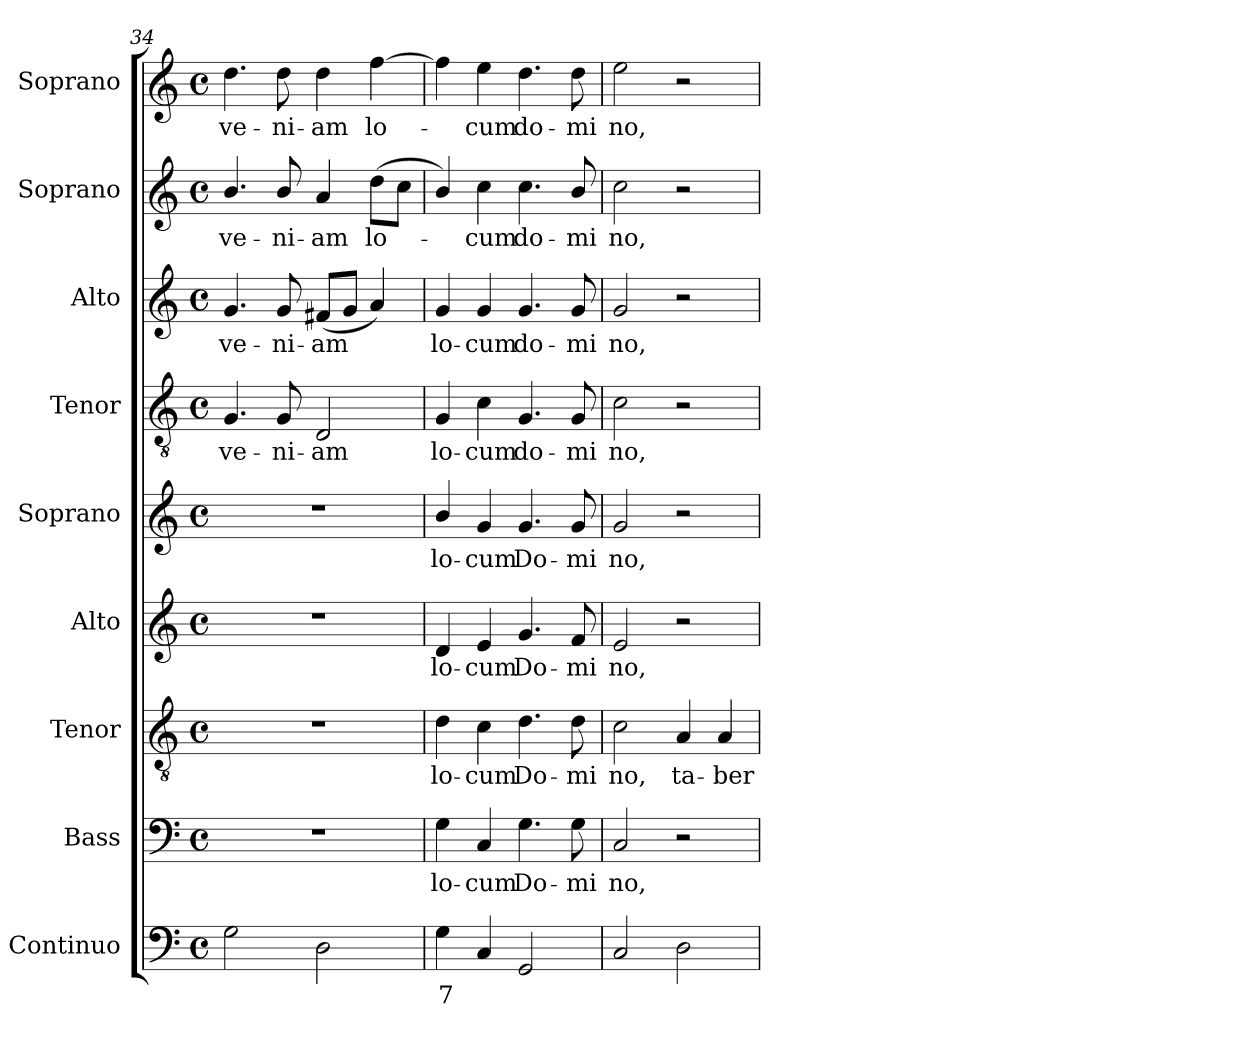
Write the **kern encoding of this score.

**kern	**text	**kern	**text	**kern	**text	**kern	**text	**kern	**text	**kern	**text	**kern	**text	**kern	**text	**kern	**text
*part9	*part9	*part8	*part8	*part7	*part7	*part6	*part6	*part5	*part5	*part4	*part4	*part3	*part3	*part2	*part2	*part1	*part1
*staff9	*staff9	*staff8	*staff8	*staff7	*staff7	*staff6	*staff6	*staff5	*staff5	*staff4	*staff4	*staff3	*staff3	*staff2	*staff2	*staff1	*staff1
*I"Continuo	*	*I"Bass	*	*I"Tenor	*	*I"Alto	*	*I"Soprano	*	*I"Tenor	*	*I"Alto	*	*I"Soprano	*	*I"Soprano	*
*I'Cont.	*	*I'B.	*	*I'T.	*	*I'A.	*	*I'S.	*	*I'T.	*	*I'A.	*	*I'S.	*	*I'S.	*
!!LO:LB:g=z
*clefF4	*	*clefF4	*	*clefGv2	*	*clefG2	*	*clefG2	*	*clefGv2	*	*clefG2	*	*clefG2	*	*clefG2	*
*	*	*	*	*ITrd7c12	*	*	*	*	*	*ITrd7c12	*	*	*	*	*	*	*
*k[]	*	*k[]	*	*k[]	*	*k[]	*	*k[]	*	*k[]	*	*k[]	*	*k[]	*	*k[]	*
*C:	*	*C:	*	*C:	*	*C:	*	*C:	*	*C:	*	*C:	*	*C:	*	*C:	*
*M4/4	*	*M4/4	*	*M4/4	*	*M4/4	*	*M4/4	*	*M4/4	*	*M4/4	*	*M4/4	*	*M4/4	*
*met(c)	*	*met(c)	*	*met(c)	*	*met(c)	*	*met(c)	*	*met(c)	*	*met(c)	*	*met(c)	*	*met(c)	*
=34	=34	=34	=34	=34	=34	=34	=34	=34	=34	=34	=34	=34	=34	=34	=34	=34	=34
!	!	!	!	!	!	!	!	!	!	!	!LO:LY:b:color=#000000	!	!	!	!	!	!
!	!	!	!	!	!	!	!	!	!	!	!	!	!LO:LY:b:color=#000000	!	!	!	!
!	!	!	!	!	!	!	!	!	!	!	!	!	!	!	!LO:LY:b:color=#000000	!	!
!	!	!	!	!	!	!	!	!	!	!	!	!	!	!	!	!	!LO:LY:b:color=#000000
2Gi\	.	1r	.	1r	.	1r	.	1r	.	4.GGi/	-ve-	4.gi/	-ve-	4.bi/	-ve-	4.ddi\	-ve-
!	!	!	!	!	!	!	!	!	!	!	!LO:LY:b:color=#000000	!	!	!	!	!	!
!	!	!	!	!	!	!	!	!	!	!	!	!	!LO:LY:b:color=#000000	!	!	!	!
!	!	!	!	!	!	!	!	!	!	!	!	!	!	!	!LO:LY:b:color=#000000	!	!
!	!	!	!	!	!	!	!	!	!	!	!	!	!	!	!	!	!LO:LY:b:color=#000000
.	.	.	.	.	.	.	.	.	.	8GGi/	-ni-	8gi/	-ni-	8bi/	-ni-	8ddi\	-ni-
!	!	!	!	!	!	!	!	!	!	!	!LO:LY:b:color=#000000	!	!	!	!	!	!
!	!	!	!	!	!	!	!	!	!	!	!	!	!LO:LY:b:color=#000000	!	!	!	!
!	!	!	!	!	!	!	!	!	!	!	!	!	!	!	!LO:LY:b:color=#000000	!	!
!	!	!	!	!	!	!	!	!	!	!	!	!	!	!	!	!	!LO:LY:b:color=#000000
2Di\	.	.	.	.	.	.	.	.	.	2DDi/	-am	(8f#Xi/L	-am	4ai/	-am	4ddi\	-am
.	.	.	.	.	.	.	.	.	.	.	.	8gi/J	.	.	.	.	.
!	!	!	!	!	!	!	!	!	!	!	!	!	!	!	!LO:LY:b:color=#000000	!	!
!	!	!	!	!	!	!	!	!	!	!	!	!	!	!	!	!	!LO:LY:b:color=#000000
.	.	.	.	.	.	.	.	.	.	.	.	4ai/)	.	(8ddi\L	lo-	[4ffi\	lo-
.	.	.	.	.	.	.	.	.	.	.	.	.	.	8cci\J	.	.	.
=35	=35	=35	=35	=35	=35	=35	=35	=35	=35	=35	=35	=35	=35	=35	=35	=35	=35
!	!LO:LY:b:color=#000000	!	!	!	!	!	!	!	!	!	!	!	!	!	!	!	!
!	!	!	!LO:LY:b:color=#000000	!	!	!	!	!	!	!	!	!	!	!	!	!	!
!	!	!	!	!	!LO:LY:b:color=#000000	!	!	!	!	!	!	!	!	!	!	!	!
!	!	!	!	!	!	!	!LO:LY:b:color=#000000	!	!	!	!	!	!	!	!	!	!
!	!	!	!	!	!	!	!	!	!LO:LY:b:color=#000000	!	!	!	!	!	!	!	!
!	!	!	!	!	!	!	!	!	!	!	!LO:LY:b:color=#000000	!	!	!	!	!	!
!	!	!	!	!	!	!	!	!	!	!	!	!	!LO:LY:b:color=#000000	!	!	!	!
4Gi\	7	4Gi\	lo-	4Di\	lo-	4di/	lo-	4bi/	lo-	4GGi/	lo-	4gi/	lo-	4bi/)	.	4ffi\]	.
!	!	!	!LO:LY:b:color=#000000	!	!	!	!	!	!	!	!	!	!	!	!	!	!
!	!	!	!	!	!LO:LY:b:color=#000000	!	!	!	!	!	!	!	!	!	!	!	!
!	!	!	!	!	!	!	!LO:LY:b:color=#000000	!	!	!	!	!	!	!	!	!	!
!	!	!	!	!	!	!	!	!	!LO:LY:b:color=#000000	!	!	!	!	!	!	!	!
!	!	!	!	!	!	!	!	!	!	!	!LO:LY:b:color=#000000	!	!	!	!	!	!
!	!	!	!	!	!	!	!	!	!	!	!	!	!LO:LY:b:color=#000000	!	!	!	!
!	!	!	!	!	!	!	!	!	!	!	!	!	!	!	!LO:LY:b:color=#000000	!	!
!	!	!	!	!	!	!	!	!	!	!	!	!	!	!	!	!	!LO:LY:b:color=#000000
4Ci/	.	4Ci/	-cum	4Ci\	-cum	4ei/	-cum	4gi/	-cum	4Ci\	-cum	4gi/	-cum	4cci\	-cum	4eei\	-cum
!	!	!	!LO:LY:b:color=#000000	!	!	!	!	!	!	!	!	!	!	!	!	!	!
!	!	!	!	!	!LO:LY:b:color=#000000	!	!	!	!	!	!	!	!	!	!	!	!
!	!	!	!	!	!	!	!LO:LY:b:color=#000000	!	!	!	!	!	!	!	!	!	!
!	!	!	!	!	!	!	!	!	!LO:LY:b:color=#000000	!	!	!	!	!	!	!	!
!	!	!	!	!	!	!	!	!	!	!	!LO:LY:b:color=#000000	!	!	!	!	!	!
!	!	!	!	!	!	!	!	!	!	!	!	!	!LO:LY:b:color=#000000	!	!	!	!
!	!	!	!	!	!	!	!	!	!	!	!	!	!	!	!LO:LY:b:color=#000000	!	!
!	!	!	!	!	!	!	!	!	!	!	!	!	!	!	!	!	!LO:LY:b:color=#000000
2GGi/	.	4.Gi\	Do-	4.Di\	Do-	4.gi/	Do-	4.gi/	Do-	4.GGi/	do-	4.gi/	do-	4.cci\	do-	4.ddi\	do-
!	!	!	!LO:LY:b:color=#000000	!	!	!	!	!	!	!	!	!	!	!	!	!	!
!	!	!	!	!	!LO:LY:b:color=#000000	!	!	!	!	!	!	!	!	!	!	!	!
!	!	!	!	!	!	!	!LO:LY:b:color=#000000	!	!	!	!	!	!	!	!	!	!
!	!	!	!	!	!	!	!	!	!LO:LY:b:color=#000000	!	!	!	!	!	!	!	!
!	!	!	!	!	!	!	!	!	!	!	!LO:LY:b:color=#000000	!	!	!	!	!	!
!	!	!	!	!	!	!	!	!	!	!	!	!	!LO:LY:b:color=#000000	!	!	!	!
!	!	!	!	!	!	!	!	!	!	!	!	!	!	!	!LO:LY:b:color=#000000	!	!
!	!	!	!	!	!	!	!	!	!	!	!	!	!	!	!	!	!LO:LY:b:color=#000000
.	.	8Gi\	-mi	8Di\	-mi	8fi/	-mi	8gi/	-mi	8GGi/	-mi	8gi/	-mi	8bi/	-mi	8ddi\	-mi
=36	=36	=36	=36	=36	=36	=36	=36	=36	=36	=36	=36	=36	=36	=36	=36	=36	=36
!	!	!	!LO:LY:b:color=#000000	!	!	!	!	!	!	!	!	!	!	!	!	!	!
!	!	!	!	!	!LO:LY:b:color=#000000	!	!	!	!	!	!	!	!	!	!	!	!
!	!	!	!	!	!	!	!LO:LY:b:color=#000000	!	!	!	!	!	!	!	!	!	!
!	!	!	!	!	!	!	!	!	!LO:LY:b:color=#000000	!	!	!	!	!	!	!	!
!	!	!	!	!	!	!	!	!	!	!	!LO:LY:b:color=#000000	!	!	!	!	!	!
!	!	!	!	!	!	!	!	!	!	!	!	!	!LO:LY:b:color=#000000	!	!	!	!
!	!	!	!	!	!	!	!	!	!	!	!	!	!	!	!LO:LY:b:color=#000000	!	!
!	!	!	!	!	!	!	!	!	!	!	!	!	!	!	!	!	!LO:LY:b:color=#000000
2Ci/	.	2Ci/	no,	2Ci\	no,	2ei/	no,	2gi/	no,	2Ci\	no,	2gi/	no,	2cci\	no,	2eei\	no,
!	!	!	!	!	!LO:LY:b:color=#000000	!	!	!	!	!	!	!	!	!	!	!	!
2Di\	.	2r	.	4AAi/	ta-	2r	.	2r	.	2r	.	2r	.	2r	.	2r	.
!	!	!	!	!	!LO:LY:b:color=#000000	!	!	!	!	!	!	!	!	!	!	!	!
.	.	.	.	4AAi/	-ber-	.	.	.	.	.	.	.	.	.	.	.	.
=	=	=	=	=	=	=	=	=	=	=	=	=	=	=	=	=	=
*-	*-	*-	*-	*-	*-	*-	*-	*-	*-	*-	*-	*-	*-	*-	*-	*-	*-
